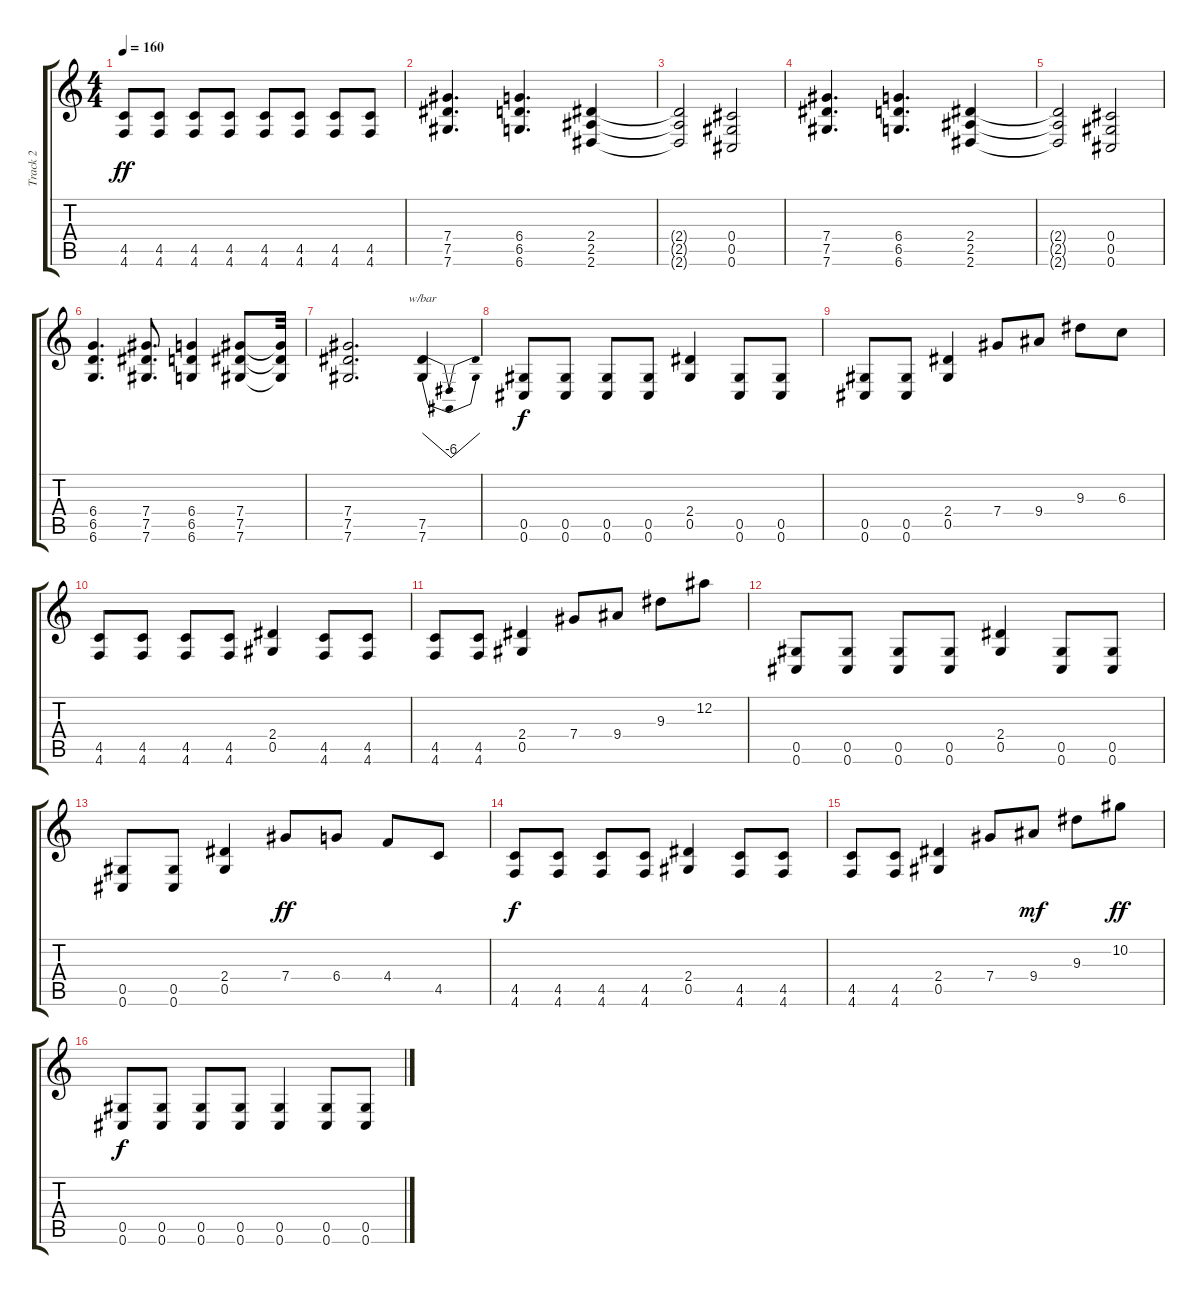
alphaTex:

\track ("Track 2" "Track 2") {instrument distortionguitar}
\staff {score tabs}
\tuning (Eb4 Bb3 Gb3 Db3 Ab2 Db2) {hide}
\ts (4 4)
\tempo 160
\clef g2
\ks c
(4.5 4.6).8{dy ff} (4.5 4.6).8 (4.5 4.6).8 (4.5 4.6).8 (4.5 4.6).8 (4.5 4.6).8 (4.5 4.6).8 (4.5 4.6).8 |
(7.4 7.5 7.6).4{d} (6.4 6.5 6.6).4{d} (2.4 2.5 2.6).4 |
(2.4{t} 2.5{t} 2.6{t}).2 (0.4 0.5 0.6).2 |
(7.4 7.5 7.6).4{d} (6.4 6.5 6.6).4{d} (2.4 2.5 2.6).4 |
(2.4{t} 2.5{t} 2.6{t}).2 (0.4 0.5 0.6).2 |
(6.4 6.5 6.6).4{d} (7.4 7.5 7.6).8{d} (6.4 6.5 6.6).4 (7.4 7.5 7.6).8 (7.4{t} 7.5{t} 7.6{t}).32 |
(7.4 7.5 7.6).2{d} (7.5 7.6).4{tbe (dip default 0 0 30 -24 60 0)} |
(0.5 0.6).8{dy f} (0.5 0.6).8 (0.5 0.6).8 (0.5 0.6).8 (2.4 0.5).4 (0.5 0.6).8 (0.5 0.6).8 |
(0.5 0.6).8 (0.5 0.6).8 (2.4 0.5).4 7.4.8 9.4.8 9.3.8 6.3.8 |
(4.5 4.6).8 (4.5 4.6).8 (4.5 4.6).8 (4.5 4.6).8 (2.4 0.5).4 (4.5 4.6).8 (4.5 4.6).8 |
(4.5 4.6).8 (4.5 4.6).8 (2.4 0.5).4 7.4.8 9.4.8 9.3.8 12.2.8 |
(0.5 0.6).8 (0.5 0.6).8 (0.5 0.6).8 (0.5 0.6).8 (2.4 0.5).4 (0.5 0.6).8 (0.5 0.6).8 |
(0.5 0.6).8 (0.5 0.6).8 (2.4 0.5).4 7.4.8{dy ff} 6.4.8 4.4.8 4.5.8 |
(4.5 4.6).8{dy f} (4.5 4.6).8 (4.5 4.6).8 (4.5 4.6).8 (2.4 0.5).4 (4.5 4.6).8 (4.5 4.6).8 |
(4.5 4.6).8 (4.5 4.6).8 (2.4 0.5).4 7.4.8 9.4.8{dy mf} 9.3.8 10.2.8{dy ff} |
(0.5 0.6).8{dy f} (0.5 0.6).8 (0.5 0.6).8 (0.5 0.6).8 (0.5 0.6).4 (0.5 0.6).8 (0.5 0.6).8
